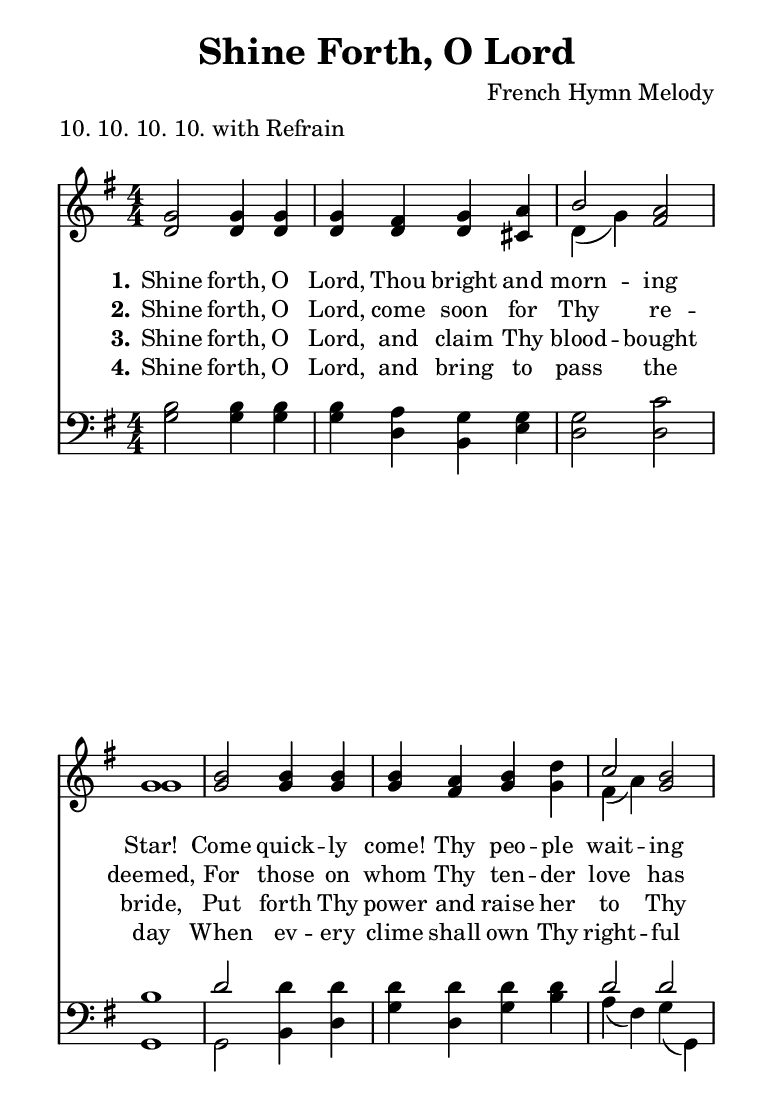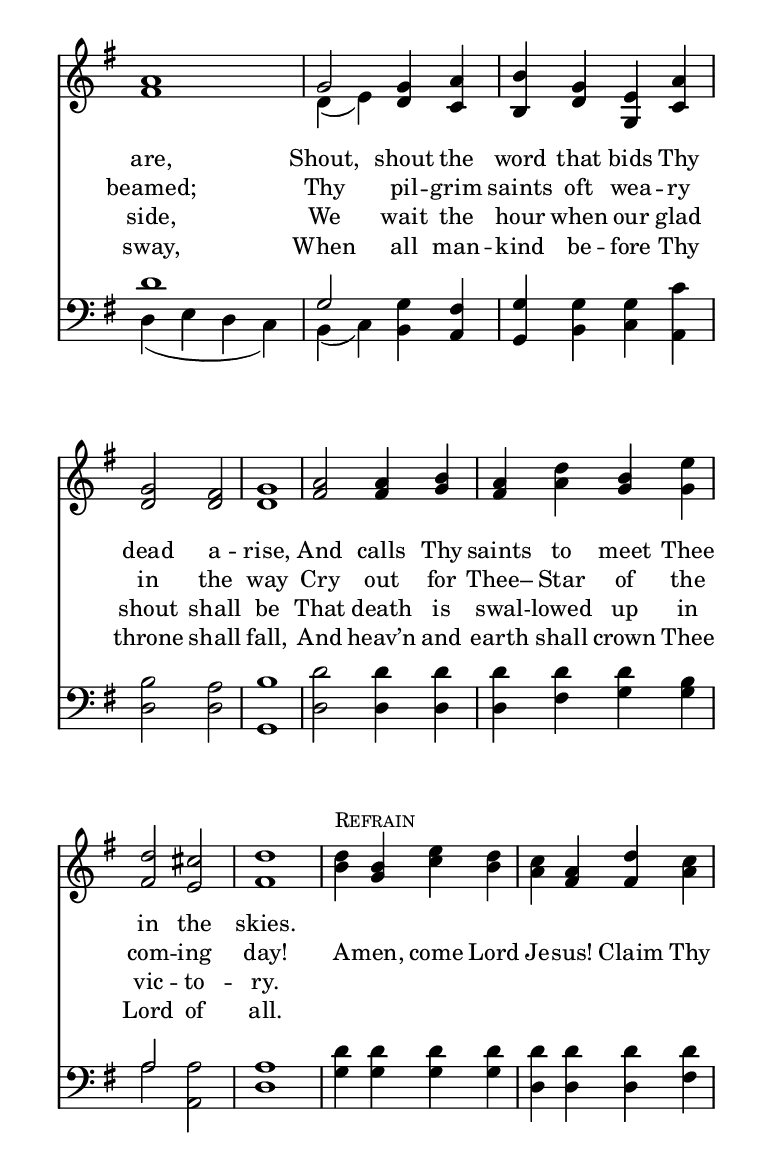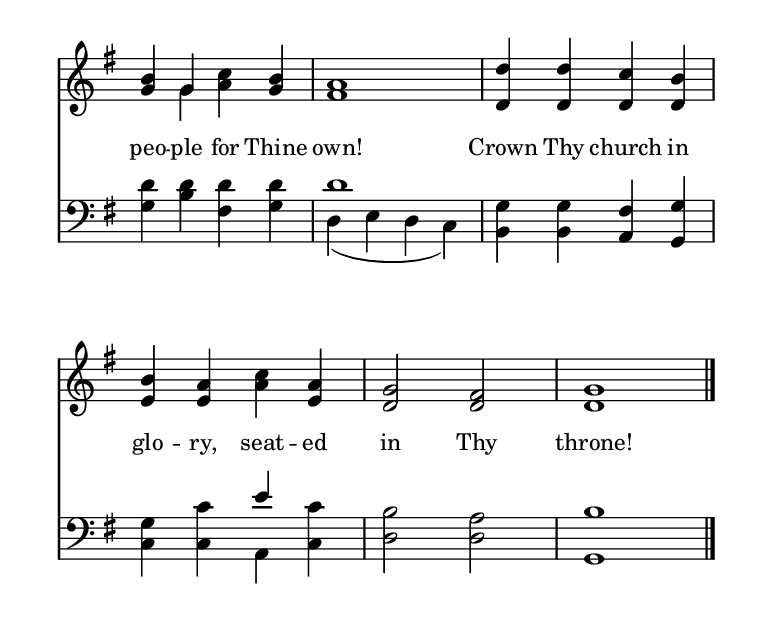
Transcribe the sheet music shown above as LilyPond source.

\include "common/global.ily"
\paper {
  \include "common/paper.ily"
}

\header{
  hymnnumber = "203"
  title = "Shine Forth, O Lord"
  tunename = "Viens, Seigneur"
  meter = "10. 10. 10. 10. with Refrain"
  poet = ""
  composer = "French Hymn Melody"
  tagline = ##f
}

global = {
  \include "common/overrides.ily"
  \override Staff.TimeSignature.style = #'numbered
  \time 4/4
  \override Score.MetronomeMark.transparent = ##t % hide all fermata changes too
  \tempo 4=120
  \key g \major
  \autoBeamOff
}

notesSoprano = {
\global
\relative c'' {

  g2 g4 g | g fis g a | b2 a | g1 |
  b2 b4 b | b a b d | c2 b | a1 |
  g2 g4 a | b g e a | g2 fis | g1 |
  a2 a4 b | a d b e | d2 cis | d1 |

  << s^\markup { \small \caps "Refrain" }
  { d4 b e d | c a d c | b g c b | a1 } >>
  d4 d c b | b a c a | g2 fis | g1 |

  \bar "|."

}
}

notesAlto = {
\global
\relative e' {

  d2 d4 d | d d d cis | d( g) fis2 | g1 |
  g2 g4 g | g fis g g | fis( a) g2 | fis1 |
  d4( e) d c | b d g, c | d2 d | d1 |
  fis2 fis4 g | fis4 a g g | fis2 e | fis1 |

  b4 g c b | a fis fis a | g g a g | fis1 |
  d4 d d d | e e a e | d2 d | d1 |

}
}

notesTenor = {
\global
\relative a {

  b2 b4 b | b a g g | g2 c | b1 |
  d2 d4 d | d d d d | d2 d | d1 |
  g,2 g4 fis | g g g c | b2 a | b1 |
  d2 d4 d | d d d b | a2 a | a1 |

  d4 d d d | d d d d | d d d d | d1 |
  g,4 g fis g | g c e c | b2 a | b1 |

}
}

notesBass = {
\global
\relative f {

  g2 g4 g | g d b e | d2 d | g,1 |
  g2 b4 d | g d g b | a( fis) g( g,) | d'4( e d c)
  b4( c) b a | g b c a | d2 d | g,1 |
  d'2 d4 d | d fis g g | a2 a, | d1 |

  g4 g g g | d d d fis | g b fis g | d( e d c)
  b4 b a g | c c a c | d2 d | g,1 |

}
}

Refrain = \lyricmode {

{ \eogbreak }

A -- men, come Lord Je -- sus! Claim Thy peo -- ple for Thine own!
Crown Thy church in glo -- ry, seat -- ed in Thy throne!

}

wordsA = \lyricmode {
\set stanza = "1."

Shine forth, O Lord, Thou bright and morn -- ing Star!
Come quick -- ly come! Thy peo -- ple wait -- ing are,
Shout, shout the word that bids Thy dead a -- rise,
And calls Thy saints to meet Thee in the skies.

}

wordsB = \lyricmode {
\set stanza = "2."

Shine forth, O Lord, come soon for Thy re -- deemed,
For those on whom Thy ten -- der love has beamed;
Thy pil -- grim saints oft wea -- ry in the way
Cry out for Thee– Star of the com -- ing day!

\Refrain

}

wordsC = \lyricmode {
\set stanza = "3."

Shine forth, O Lord, and claim Thy blood -- bought bride,
Put forth Thy power and raise her to Thy side,
We wait the hour when our glad shout shall be
That death is swal -- lowed up in vic -- to -- ry.

}

wordsD = \lyricmode {
\set stanza = "4."

Shine forth, O Lord, and bring to pass the day
When ev -- ery clime shall own Thy right -- ful sway,
When all man -- kind be -- fore Thy throne shall fall,
And heav’n and earth shall crown Thee Lord of all.

}

\score {
  \context ChoirStaff <<
    \context Staff = upper <<
      \set Staff.autoBeaming = ##f
      \set ChoirStaff.systemStartDelimiter = #'SystemStartBar
      \set ChoirStaff.printPartCombineTexts = ##f
      \partcombine #'(2 . 9) \notesSoprano \notesAlto
      \context NullVoice = sopranos { \voiceOne << \notesSoprano >> }
      \context NullVoice = altos { \voiceTwo << \notesAlto >> }
      \context Lyrics = one   \lyricsto sopranos \wordsA
      \context Lyrics = two   \lyricsto sopranos \wordsB
      \context Lyrics = three \lyricsto sopranos \wordsC
      \context Lyrics = four  \lyricsto sopranos \wordsD
    >>
    \context Staff = men <<
      \set Staff.autoBeaming = ##f
      \clef bass
      \set ChoirStaff.printPartCombineTexts = ##f
      \partcombine #'(2 . 9) \notesTenor \notesBass
      \context NullVoice = tenors { \voiceOne << \notesTenor >> }
      \context NullVoice = basses { \voiceTwo << \notesBass >> }
    >>
  >>
  \layout {
    \include "common/layout.ily"
  }
  \midi{
    \include "common/midi.ily"
  }
}

\version "2.19.49"  % necessary for upgrading to future LilyPond versions.

% vi:set et ts=2 sw=2 ai nocindent syntax=lilypond:
